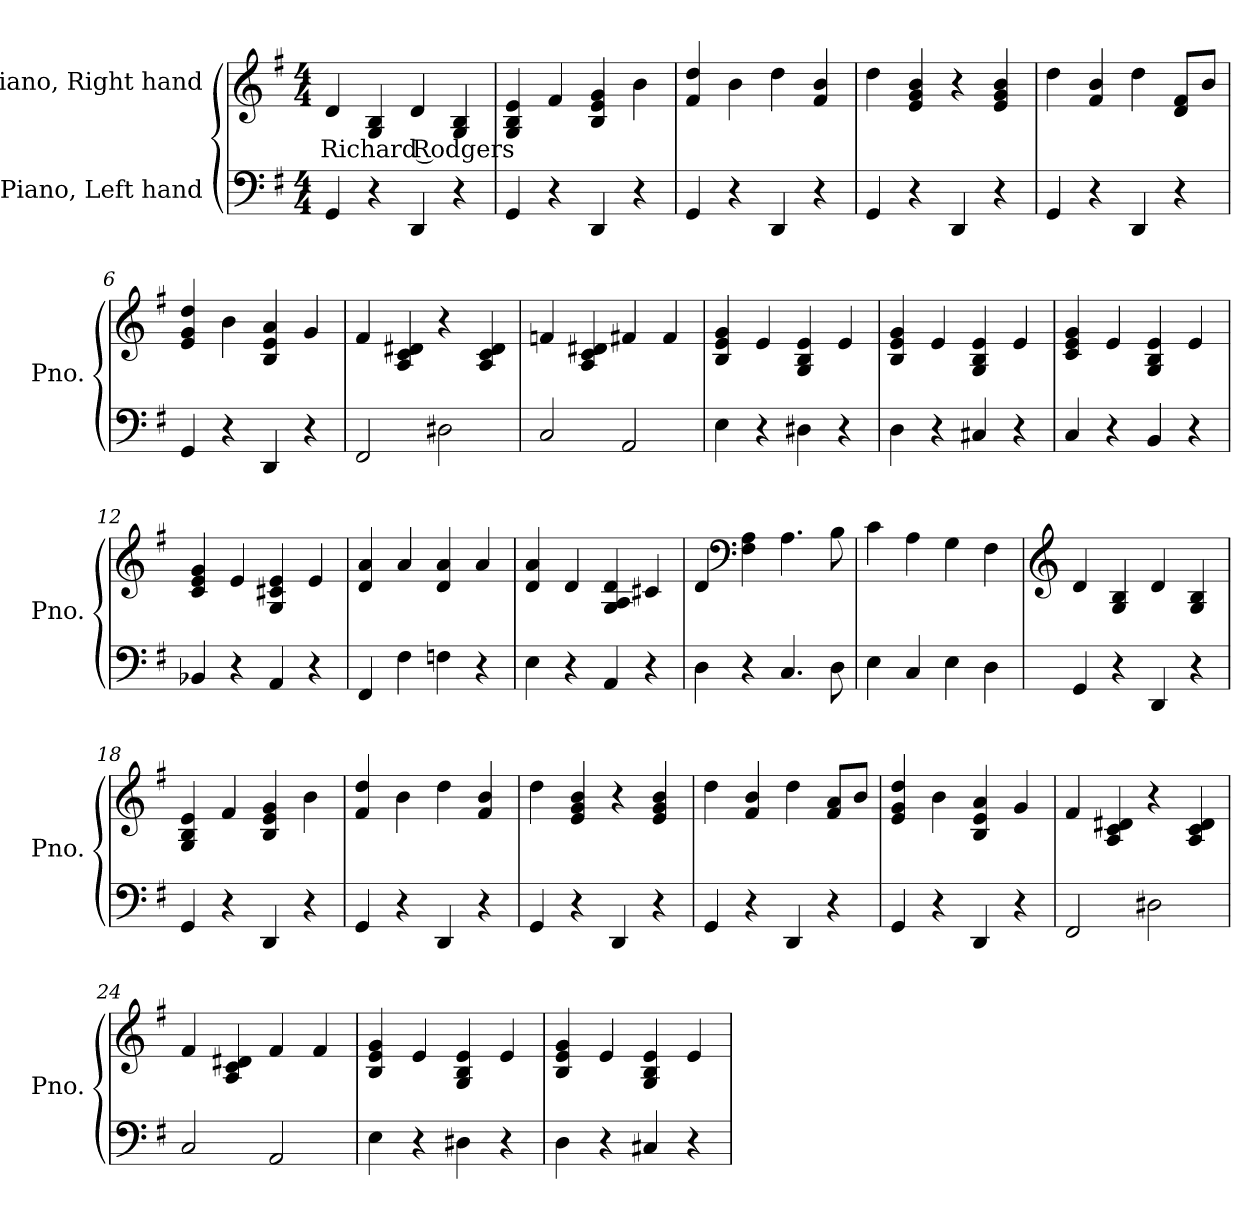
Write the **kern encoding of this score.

**kern	**kern	**text
*part2	*part1	*part1
*staff2	*staff1	*staff1
*I"Piano, Left hand	*I"Piano, Right hand	*
*I'Pno.	*I'Pno.	*
*clefF4	*clefG2	*
*k[f#]	*k[f#]	*
*M4/4	*M4/4	*
*MM120	*MM120	*
=1	=1	=1
!	!	!LO:LY:b
4GG/	4d/	Richard Rodgers
4r	4G/ 4B/	.
4DD/	4d/	.
4r	4G/ 4B/	.
=2	=2	=2
4GG/	4G/ 4B/ 4e/	.
4r	4f#/	.
4DD/	4B/ 4e/ 4g/	.
4r	4b\	.
=3	=3	=3
4GG/	4f#/ 4dd/	.
4r	4b\	.
4DD/	4dd\	.
4r	4f#/ 4b/	.
=4	=4	=4
4GG/	4dd\	.
4r	4e/ 4g/ 4b/	.
4DD/	4r	.
4r	4e/ 4g/ 4b/	.
=5	=5	=5
4GG/	4dd\	.
4r	4f#/ 4b/	.
4DD/	4dd\	.
4r	8d/ 8f#/L	.
.	8b/J	.
!!LO:LB:g=z
=6	=6	=6
4GG/	4e/ 4g/ 4dd/	.
4r	4b\	.
4DD/	4B/ 4e/ 4a/	.
4r	4g/	.
=7	=7	=7
2FF#/	4f#/	.
.	4A/ 4c/ 4d#X/	.
2D#X\	4r	.
.	4A/ 4c/ 4d#/	.
=8	=8	=8
2C/	4fn/	.
.	4A/ 4c/ 4d#X/	.
2AA/	4f#X/	.
.	4f#/	.
=9	=9	=9
4E\	4B/ 4e/ 4g/	.
4r	4e/	.
4D#X\	4G/ 4B/ 4e/	.
4r	4e/	.
=10	=10	=10
4D\	4B/ 4e/ 4g/	.
4r	4e/	.
4C#X/	4G/ 4B/ 4e/	.
4r	4e/	.
=11	=11	=11
4C/	4c/ 4e/ 4g/	.
4r	4e/	.
4BB/	4G/ 4B/ 4e/	.
4r	4e/	.
=12	=12	=12
4BB-X/	4c/ 4e/ 4g/	.
4r	4e/	.
4AA/	4G/ 4c#X/ 4e/	.
4r	4e/	.
!!LO:LB:g=z
=13	=13	=13
4FF#/	4d/ 4a/	.
4F#\	4a/	.
4Fn\	4d/ 4a/	.
4r	4a/	.
=14	=14	=14
4E\	4d/ 4a/	.
4r	4d/	.
4AA/	4G/ 4A/ 4d/	.
4r	4c#X/	.
=15	=15	=15
4D\	4d/	.
*	*clefF4	*
4r	4F#\ 4A\	.
4.C/	4.A\	.
8D\	8B\	.
=16	=16	=16
4E\	4c\	.
4C/	4A\	.
4E\	4G\	.
4D\	4F#\	.
=17	=17	=17
*	*clefG2	*
4GG/	4d/	.
4r	4G/ 4B/	.
4DD/	4d/	.
4r	4G/ 4B/	.
=18	=18	=18
4GG/	4G/ 4B/ 4e/	.
4r	4f#/	.
4DD/	4B/ 4e/ 4g/	.
4r	4b\	.
=19	=19	=19
4GG/	4f#/ 4dd/	.
4r	4b\	.
4DD/	4dd\	.
4r	4f#/ 4b/	.
!!LO:LB:g=z
=20	=20	=20
4GG/	4dd\	.
4r	4e/ 4g/ 4b/	.
4DD/	4r	.
4r	4e/ 4g/ 4b/	.
=21	=21	=21
4GG/	4dd\	.
4r	4f#/ 4b/	.
4DD/	4dd\	.
4r	8f#/ 8a/L	.
.	8b/J	.
=22	=22	=22
4GG/	4e/ 4g/ 4dd/	.
4r	4b\	.
4DD/	4B/ 4e/ 4a/	.
4r	4g/	.
=23	=23	=23
2FF#/	4f#/	.
.	4A/ 4c/ 4d#X/	.
2D#X\	4r	.
.	4A/ 4c/ 4d#/	.
=24	=24	=24
2C/	4f#/	.
.	4A/ 4c/ 4d#X/	.
2AA/	4f#/	.
.	4f#/	.
=25	=25	=25
4E\	4B/ 4e/ 4g/	.
4r	4e/	.
4D#X\	4G/ 4B/ 4e/	.
4r	4e/	.
=26	=26	=26
4D\	4B/ 4e/ 4g/	.
4r	4e/	.
4C#X/	4G/ 4B/ 4e/	.
4r	4e/	.
=	=	=
*-	*-	*-
